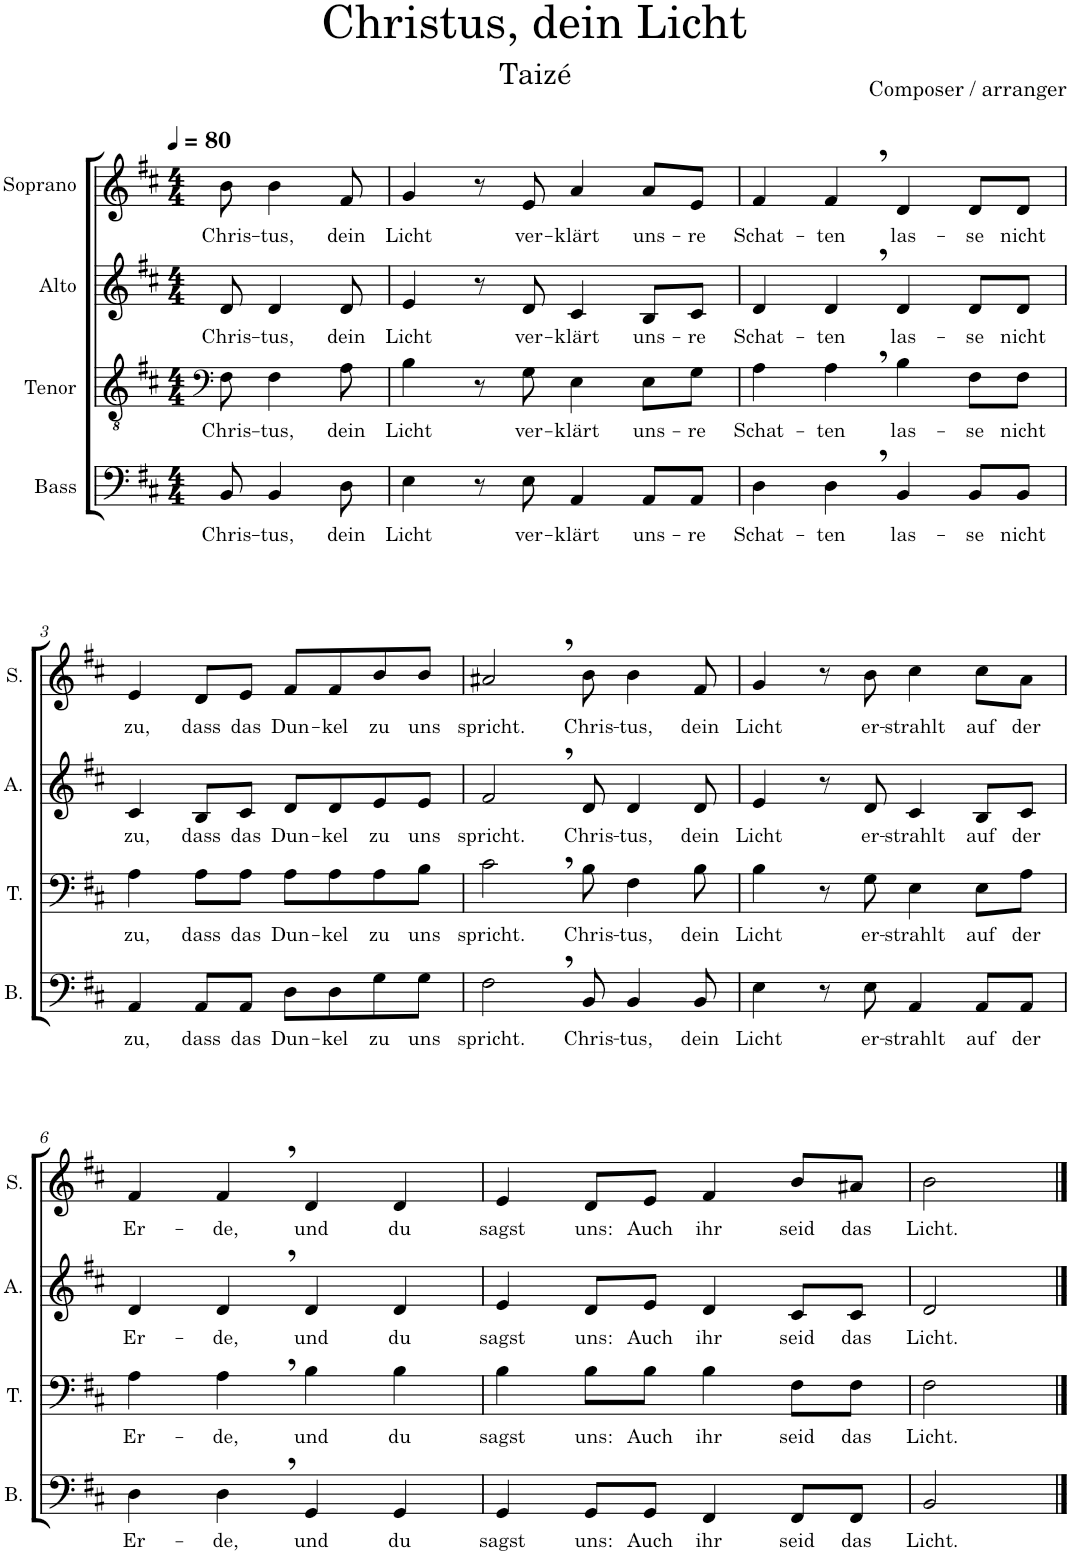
**kern	**text	**kern	**text	**kern	**text	**kern	**text
*part4	*part4	*part3	*part3	*part2	*part2	*part1	*part1
*staff4	*staff4	*staff3	*staff3	*staff2	*staff2	*staff1	*staff1
*I"Bass	*	*I"Tenor	*	*I"Alto	*	*I"Soprano	*
*I'B.	*	*I'T.	*	*I'A.	*	*I'S.	*
*clefF4	*	*clefF4	*	*clefG2	*	*clefG2	*
*k[f#c#]	*	*k[f#c#]	*	*k[f#c#]	*	*k[f#c#]	*
*M4/4	*	*M4/4	*	*M4/4	*	*M4/4	*
*MM80	*	*MM80	*	*MM80	*	*MM80	*
=	=	=	=	=	=	=	=
!	!LO:LY:b	!	!LO:LY:b	!	!LO:LY:b	!	!LO:LY:b
8BB/	Chris-	8F#\	Chris-	8d/	Chris-	8b\	Chris-
!	!LO:LY:b	!	!LO:LY:b	!	!LO:LY:b	!	!LO:LY:b
4BB/	-tus,	4F#\	-tus,	4d/	-tus,	4b\	-tus,
!	!LO:LY:b	!	!LO:LY:b	!	!LO:LY:b	!	!LO:LY:b
8D\	dein	8A\	dein	8d/	dein	8f#/	dein
=1	=1	=1	=1	=1	=1	=1	=1
!	!LO:LY:b	!	!LO:LY:b	!	!LO:LY:b	!	!LO:LY:b
4E\	Licht	4B\	Licht	4e/	Licht	4g/	Licht
8r	.	8r	.	8r	.	8r	.
!	!LO:LY:b	!	!LO:LY:b	!	!LO:LY:b	!	!LO:LY:b
8E\	ver-	8G\	ver-	8d/	ver-	8e/	ver-
!	!LO:LY:b	!	!LO:LY:b	!	!LO:LY:b	!	!LO:LY:b
4AA/	-klärt	4E\	-klärt	4c#/	-klärt	4a/	-klärt
!	!LO:LY:b	!	!LO:LY:b	!	!LO:LY:b	!	!LO:LY:b
8AA/L	uns-	8E\L	uns-	8B/L	uns-	8a/L	uns-
!	!LO:LY:b	!	!LO:LY:b	!	!LO:LY:b	!	!LO:LY:b
8AA/J	-re	8G\J	-re	8c#/J	-re	8e/J	-re
=2	=2	=2	=2	=2	=2	=2	=2
!	!LO:LY:b	!	!LO:LY:b	!	!LO:LY:b	!	!LO:LY:b
4D\	Schat-	4A\	Schat-	4d/	Schat-	4f#/	Schat-
!	!LO:LY:b	!	!LO:LY:b	!	!LO:LY:b	!	!LO:LY:b
4D,\	-ten	4A,\	-ten	4d,/	-ten	4f#,/	-ten
!	!LO:LY:b	!	!LO:LY:b	!	!LO:LY:b	!	!LO:LY:b
4BB/	las-	4B\	las-	4d/	las-	4d/	las-
!	!LO:LY:b	!	!LO:LY:b	!	!LO:LY:b	!	!LO:LY:b
8BB/L	-se	8F#\L	-se	8d/L	-se	8d/L	-se
!	!LO:LY:b	!	!LO:LY:b	!	!LO:LY:b	!	!LO:LY:b
8BB/J	nicht	8F#\J	nicht	8d/J	nicht	8d/J	nicht
!!LO:LB:g=z
=3	=3	=3	=3	=3	=3	=3	=3
!	!LO:LY:b	!	!LO:LY:b	!	!LO:LY:b	!	!LO:LY:b
4AA/	zu,	4A\	zu,	4c#/	zu,	4e/	zu,
!	!LO:LY:b	!	!LO:LY:b	!	!LO:LY:b	!	!LO:LY:b
8AA/L	dass	8A\L	dass	8B/L	dass	8d/L	dass
!	!LO:LY:b	!	!LO:LY:b	!	!LO:LY:b	!	!LO:LY:b
8AA/J	das	8A\J	das	8c#/J	das	8e/J	das
!	!LO:LY:b	!	!LO:LY:b	!	!LO:LY:b	!	!LO:LY:b
8D\L	Dun-	8A\L	Dun-	8d/L	Dun-	8f#/L	Dun-
!	!LO:LY:b	!	!LO:LY:b	!	!LO:LY:b	!	!LO:LY:b
8D\	-kel	8A\	-kel	8d/	-kel	8f#/	-kel
!	!LO:LY:b	!	!LO:LY:b	!	!LO:LY:b	!	!LO:LY:b
8G\	zu	8A\	zu	8e/	zu	8b/	zu
!	!LO:LY:b	!	!LO:LY:b	!	!LO:LY:b	!	!LO:LY:b
8G\J	uns	8B\J	uns	8e/J	uns	8b/J	uns
=4	=4	=4	=4	=4	=4	=4	=4
!	!LO:LY:b	!	!LO:LY:b	!	!LO:LY:b	!	!LO:LY:b
2F#,\	spricht.	2c#,\	spricht.	2f#,/	spricht.	2a#X,/	spricht.
!	!LO:LY:b	!	!LO:LY:b	!	!LO:LY:b	!	!LO:LY:b
8BB/	Chris-	8B\	Chris-	8d/	Chris-	8b\	Chris-
!	!LO:LY:b	!	!LO:LY:b	!	!LO:LY:b	!	!LO:LY:b
4BB/	-tus,	4F#\	-tus,	4d/	-tus,	4b\	-tus,
!	!LO:LY:b	!	!LO:LY:b	!	!LO:LY:b	!	!LO:LY:b
8BB/	dein	8B\	dein	8d/	dein	8f#/	dein
=5	=5	=5	=5	=5	=5	=5	=5
!	!LO:LY:b	!	!LO:LY:b	!	!LO:LY:b	!	!LO:LY:b
4E\	Licht	4B\	Licht	4e/	Licht	4g/	Licht
8r	.	8r	.	8r	.	8r	.
!	!LO:LY:b	!	!LO:LY:b	!	!LO:LY:b	!	!LO:LY:b
8E\	er-	8G\	er-	8d/	er-	8b\	er-
!	!LO:LY:b	!	!LO:LY:b	!	!LO:LY:b	!	!LO:LY:b
4AA/	-strahlt	4E\	-strahlt	4c#/	-strahlt	4cc#\	-strahlt
!	!LO:LY:b	!	!LO:LY:b	!	!LO:LY:b	!	!LO:LY:b
8AA/L	auf	8E\L	auf	8B/L	auf	8cc#\L	auf
!	!LO:LY:b	!	!LO:LY:b	!	!LO:LY:b	!	!LO:LY:b
8AA/J	der	8A\J	der	8c#/J	der	8a\J	der
!!LO:LB:g=z
=6	=6	=6	=6	=6	=6	=6	=6
!	!LO:LY:b	!	!LO:LY:b	!	!LO:LY:b	!	!LO:LY:b
4D\	Er-	4A\	Er-	4d/	Er-	4f#/	Er-
!	!LO:LY:b	!	!LO:LY:b	!	!LO:LY:b	!	!LO:LY:b
4D,\	-de,	4A,\	-de,	4d,/	-de,	4f#,/	-de,
!	!LO:LY:b	!	!LO:LY:b	!	!LO:LY:b	!	!LO:LY:b
4GG/	und	4B\	und	4d/	und	4d/	und
!	!LO:LY:b	!	!LO:LY:b	!	!LO:LY:b	!	!LO:LY:b
4GG/	du	4B\	du	4d/	du	4d/	du
=7	=7	=7	=7	=7	=7	=7	=7
!	!LO:LY:b	!	!LO:LY:b	!	!LO:LY:b	!	!LO:LY:b
4GG/	sagst	4B\	sagst	4e/	sagst	4e/	sagst
!	!LO:LY:b	!	!LO:LY:b	!	!LO:LY:b	!	!LO:LY:b
8GG/L	uns:	8B\L	uns:	8d/L	uns:	8d/L	uns:
!	!LO:LY:b	!	!LO:LY:b	!	!LO:LY:b	!	!LO:LY:b
8GG/J	Auch	8B\J	Auch	8e/J	Auch	8e/J	Auch
!	!LO:LY:b	!	!LO:LY:b	!	!LO:LY:b	!	!LO:LY:b
4FF#/	ihr	4B\	ihr	4d/	ihr	4f#/	ihr
!	!LO:LY:b	!	!LO:LY:b	!	!LO:LY:b	!	!LO:LY:b
8FF#/L	seid	8F#\L	seid	8c#/L	seid	8b/L	seid
!	!LO:LY:b	!	!LO:LY:b	!	!LO:LY:b	!	!LO:LY:b
8FF#/J	das	8F#\J	das	8c#/J	das	8a#X/J	das
=8	=8	=8	=8	=8	=8	=8	=8
!	!LO:LY:b	!	!LO:LY:b	!	!LO:LY:b	!	!LO:LY:b
2BB/	Licht.	2F#\	Licht.	2d/	Licht.	2b\	Licht.
==	==	==	==	==	==	==	==
*-	*-	*-	*-	*-	*-	*-	*-
